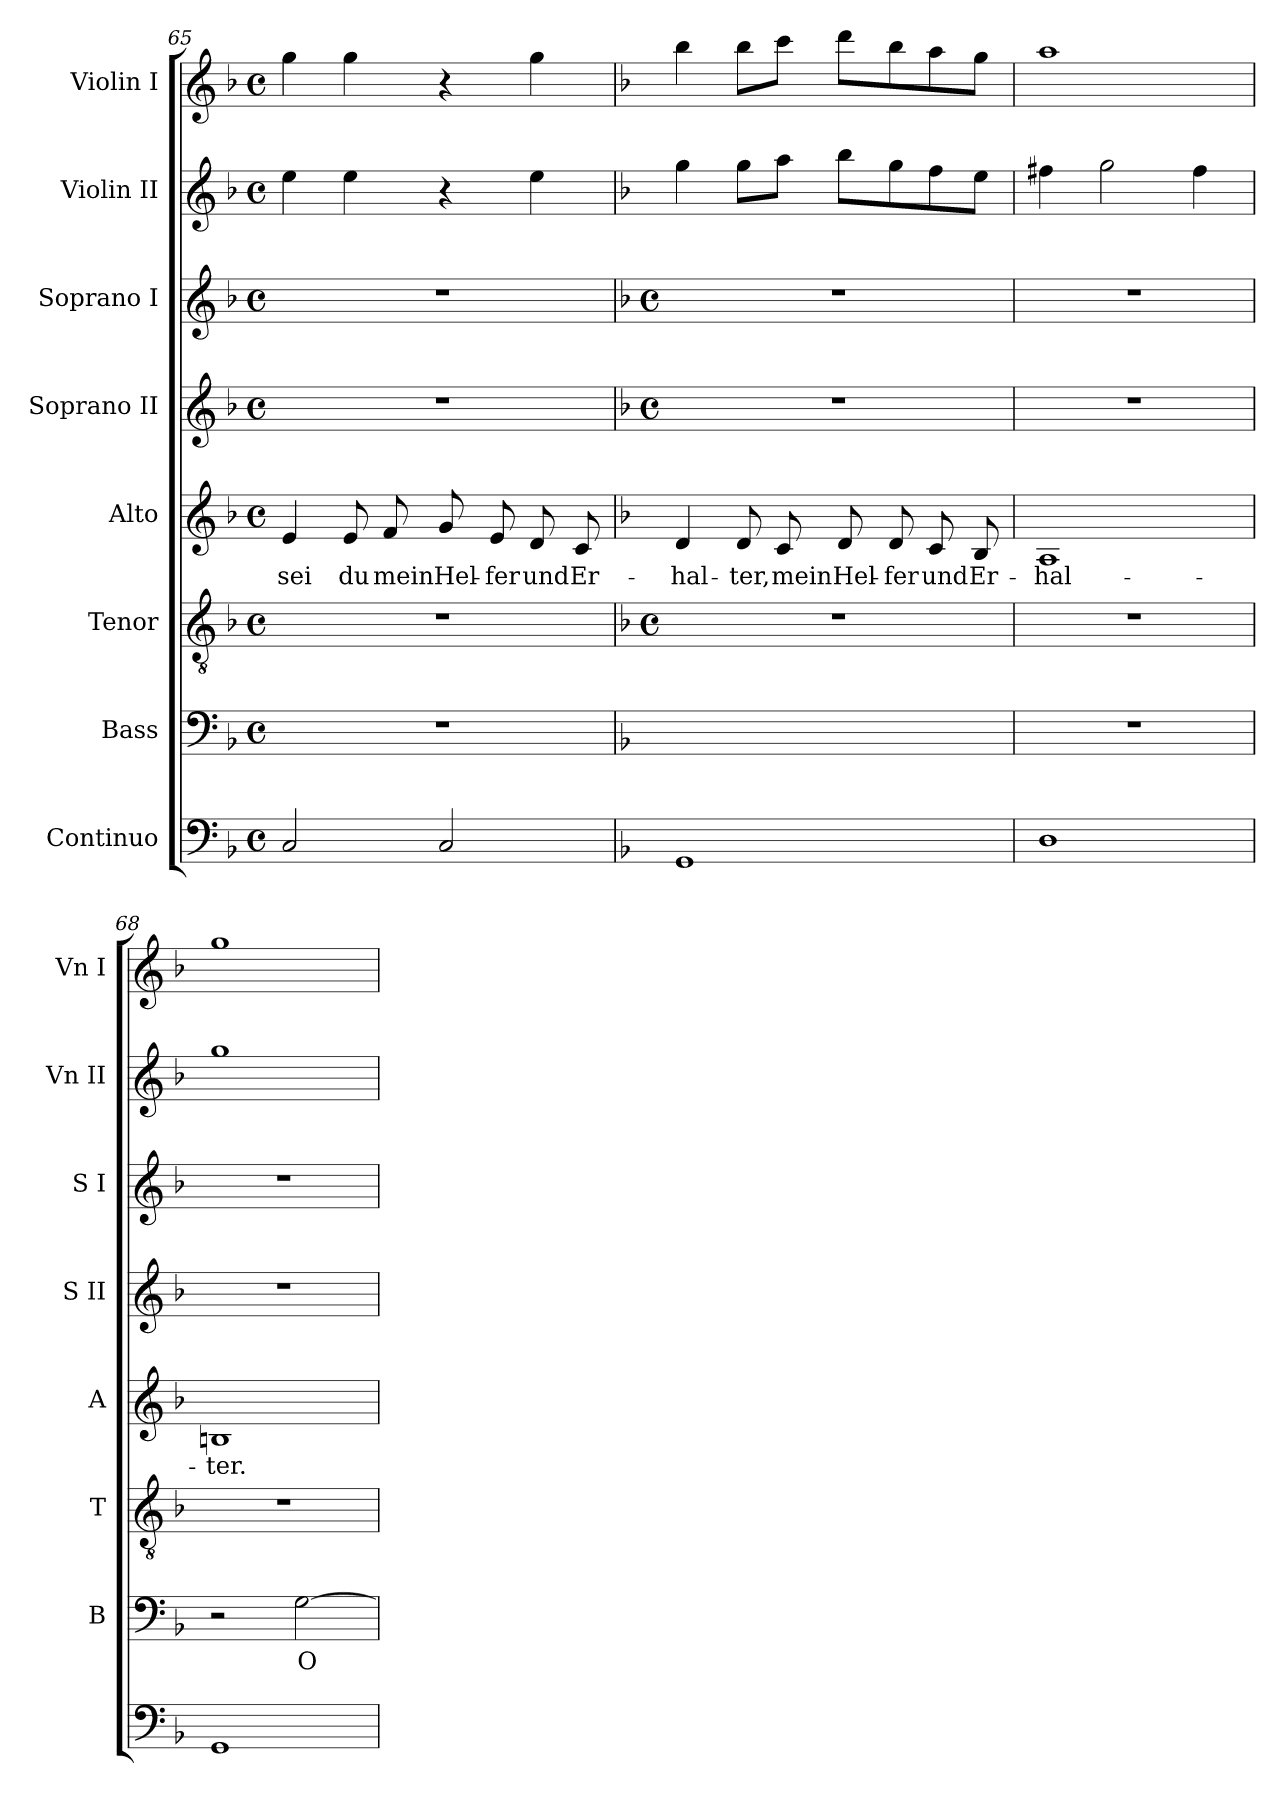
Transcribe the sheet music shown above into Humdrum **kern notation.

**kern	**kern	**text	**kern	**kern	**text	**kern	**kern	**kern	**kern
*part8	*part7	*part7	*part6	*part5	*part5	*part4	*part3	*part2	*part1
*staff8	*staff7	*staff7	*staff6	*staff5	*staff5	*staff4	*staff3	*staff2	*staff1
*I"Continuo	*I"Bass	*	*I"Tenor	*I"Alto	*	*I"Soprano II	*I"Soprano I	*I"Violin II	*I"Violin I
*	*I'B	*	*I'T	*I'A	*	*I'S II	*I'S I	*I'Vn II	*I'Vn I
*clefF4	*clefF4	*	*clefGv2	*clefG2	*	*clefG2	*clefG2	*clefG2	*clefG2
*k[b-]	*k[b-]	*	*k[b-]	*k[b-]	*	*k[b-]	*k[b-]	*k[b-]	*k[b-]
*F:	*F:	*	*F:	*F:	*	*F:	*F:	*F:	*F:
*M4/4	*M4/4	*	*M4/4	*M4/4	*	*M4/4	*M4/4	*M4/4	*M4/4
*met(c)	*met(c)	*	*met(c)	*met(c)	*	*met(c)	*met(c)	*met(c)	*met(c)
=65	=65	=65	=65	=65	=65	=65	=65	=65	=65
!	!	!	!	!	!LO:LY:b	!	!	!	!
2C	1r	.	1r	4e	sei	1r	1r	4ee	4gg
!	!	!	!	!	!LO:LY:b	!	!	!	!
.	.	.	.	8e	du	.	.	4ee	4gg
!	!	!	!	!	!LO:LY:b	!	!	!	!
.	.	.	.	8f	mein	.	.	.	.
!	!	!	!	!	!LO:LY:b	!	!	!	!
2C	.	.	.	8g	Hel-	.	.	4r	4r
!	!	!	!	!	!LO:LY:b	!	!	!	!
.	.	.	.	8e	-fer	.	.	.	.
!	!	!	!	!	!LO:LY:b	!	!	!	!
.	.	.	.	8d	und	.	.	4ee	4gg
!	!	!	!	!	!LO:LY:b	!	!	!	!
.	.	.	.	8c	Er-	.	.	.	.
!!LO:LB:g=z
=66	=66	=66	=66	=66	=66	=66	=66	=66	=66
*	*	*	*	*	*	*	*k[b-]	*	*
*	*	*	*	*	*	*	*F:	*	*
*	*	*	*M4/4	*	*	*M4/4	*M4/4	*	*
*	*	*	*met(c)	*	*	*met(c)	*met(c)	*	*
!	!	!	!	!	!LO:LY:b	!	!	!	!
1GG	1ryy	.	1r	4d	-hal-	1r	1r	4gg	4bb-
!	!	!	!	!	!LO:LY:b	!	!	!	!
.	.	.	.	8d	-ter,	.	.	8ggL	8bb-L
!	!	!	!	!	!LO:LY:b	!	!	!	!
.	.	.	.	8c	mein	.	.	8aaJ	8cccJ
!	!	!	!	!	!LO:LY:b	!	!	!	!
.	.	.	.	8d	Hel-	.	.	8bb-L	8dddL
!	!	!	!	!	!LO:LY:b	!	!	!	!
.	.	.	.	8d	-fer	.	.	8gg	8bb-
!	!	!	!	!	!LO:LY:b	!	!	!	!
.	.	.	.	8c	und	.	.	8ff	8aa
!	!	!	!	!	!LO:LY:b	!	!	!	!
.	.	.	.	8B-	Er-	.	.	8eeJ	8ggJ
=67	=67	=67	=67	=67	=67	=67	=67	=67	=67
!	!	!	!	!	!LO:LY:b	!	!	!	!
1D	1r	.	1r	1A	-hal-	1r	1r	4ff#X	1aa
.	.	.	.	.	.	.	.	2gg	.
.	.	.	.	.	.	.	.	4ff#	.
=68	=68	=68	=68	=68	=68	=68	=68	=68	=68
!	!	!	!	!	!LO:LY:b	!	!	!	!
1GG	2r	.	1r	1Bn	-ter.	1r	1r	1gg	1gg
!	!	!LO:LY:b	!	!	!	!	!	!	!
.	[2G	O	.	.	.	.	.	.	.
=	=	=	=	=	=	=	=	=	=
*-	*-	*-	*-	*-	*-	*-	*-	*-	*-
